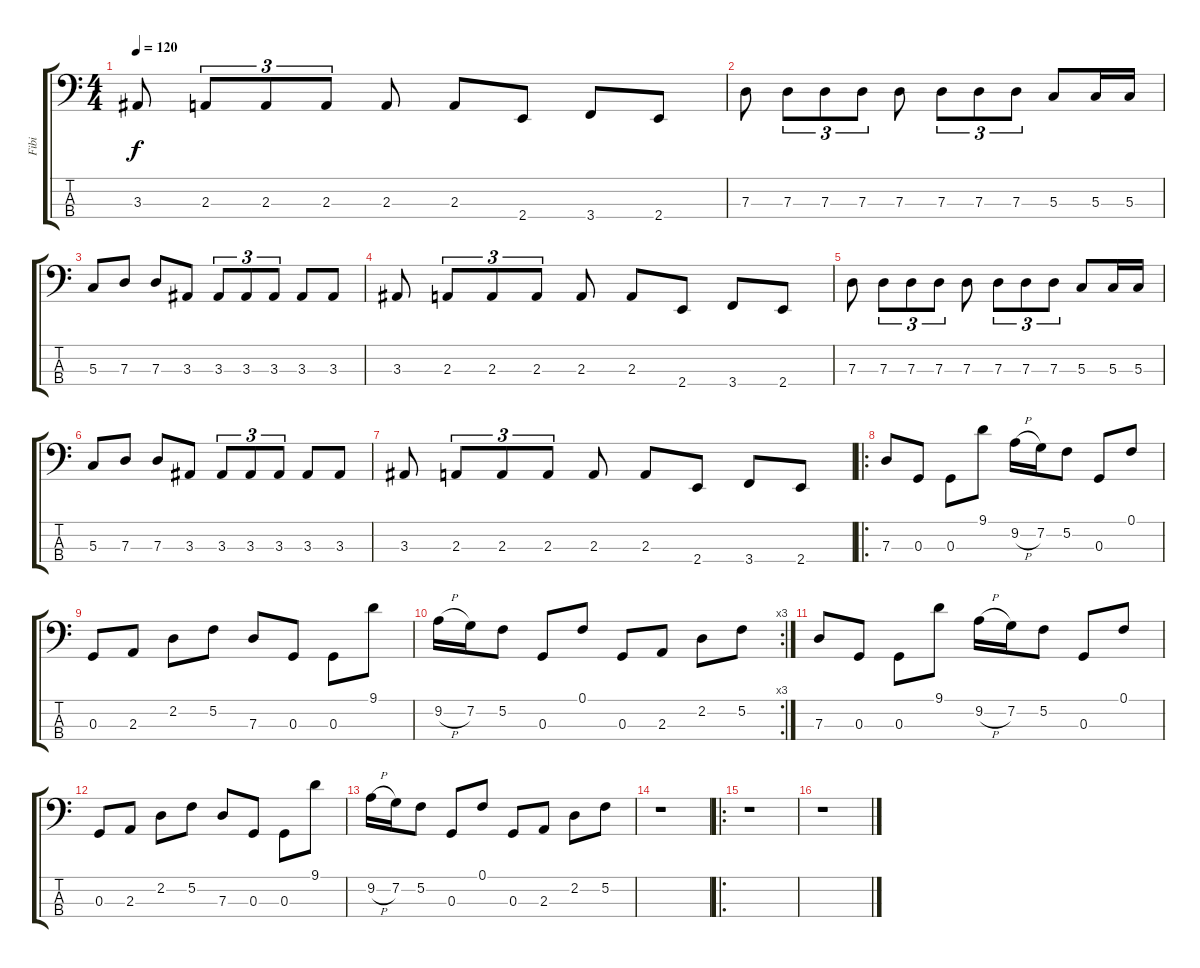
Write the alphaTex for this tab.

\track ("Fibi" "Fibi") {instrument electricbassfinger}
\staff {score tabs}
\tuning (F2 C2 G1 D1) {hide}
\ts (4 4)
\tempo 120
\clef f4
\ks c
3.3.8{dy f} 2.3.8{tu (3 2)} 2.3.8{tu (3 2)} 2.3.8{tu (3 2)} 2.3.8 2.3.8 2.4.8 3.4.8 2.4.8 |
7.3.8 7.3.8{tu (3 2)} 7.3.8{tu (3 2)} 7.3.8{tu (3 2)} 7.3.8 7.3.8{tu (3 2)} 7.3.8{tu (3 2)} 7.3.8{tu (3 2)} 5.3.8 5.3.16 5.3.16 |
5.3.8 7.3.8 7.3.8 3.3.8 3.3.8{tu (3 2)} 3.3.8{tu (3 2)} 3.3.8{tu (3 2)} 3.3.8 3.3.8 |
3.3.8 2.3.8{tu (3 2)} 2.3.8{tu (3 2)} 2.3.8{tu (3 2)} 2.3.8 2.3.8 2.4.8 3.4.8 2.4.8 |
7.3.8 7.3.8{tu (3 2)} 7.3.8{tu (3 2)} 7.3.8{tu (3 2)} 7.3.8 7.3.8{tu (3 2)} 7.3.8{tu (3 2)} 7.3.8{tu (3 2)} 5.3.8 5.3.16 5.3.16 |
5.3.8 7.3.8 7.3.8 3.3.8 3.3.8{tu (3 2)} 3.3.8{tu (3 2)} 3.3.8{tu (3 2)} 3.3.8 3.3.8 |
3.3.8 2.3.8{tu (3 2)} 2.3.8{tu (3 2)} 2.3.8{tu (3 2)} 2.3.8 2.3.8 2.4.8 3.4.8 2.4.8 |
\ro
7.3.8 0.3.8 0.3.8 9.1.8 9.2{h}.16 7.2.16 5.2.8 0.3.8 0.1.8 |
0.3.8 2.3.8 2.2.8 5.2.8 7.3.8 0.3.8 0.3.8 9.1.8 |
\rc 3
9.2{h}.16 7.2.16 5.2.8 0.3.8 0.1.8 0.3.8 2.3.8 2.2.8 5.2.8 |
7.3.8 0.3.8 0.3.8 9.1.8 9.2{h}.16 7.2.16 5.2.8 0.3.8 0.1.8 |
0.3.8 2.3.8 2.2.8 5.2.8 7.3.8 0.3.8 0.3.8 9.1.8 |
9.2{h}.16 7.2.16 5.2.8 0.3.8 0.1.8 0.3.8 2.3.8 2.2.8 5.2.8 |
r.1 |
\ro
r.1 |
r.1
